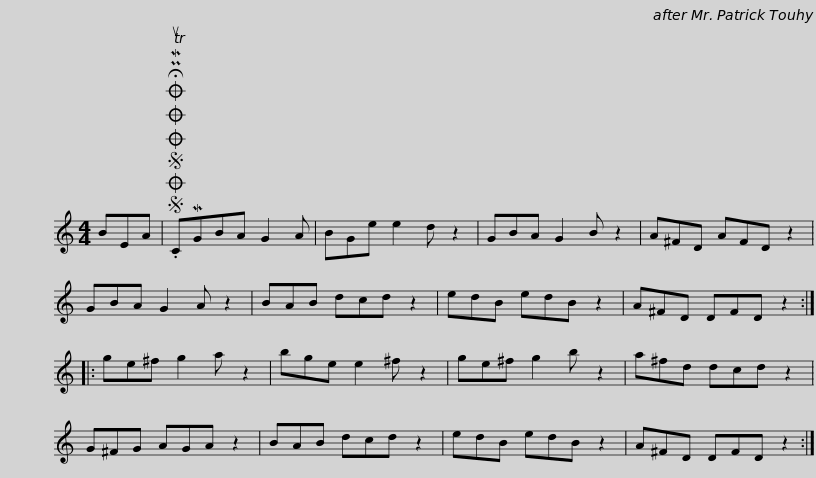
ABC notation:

X:1
L:1/8
M:4/4
I:linebreak $
K:C
V:1 treble
V:1
 BEA |SOSOOO .!fermata!PMTuCMGBA G2 A | BGe e2 d z2 | GBA G2 B z2 | A^FD AFD z2 | %5
 GBA G2 A z2 | BAB dcd z2 |$ edB edB z2 | A^FD DFD z2 :: ge^f g2 a z2 | %10
 bge e2 ^f z2 | ge^f g2 b z2 | a^fd dcd z2 |$ G^FG AGA z2 | BAB dcd z2 | %15
 edB edB z2 | A^FD DFD z2 :| %17
